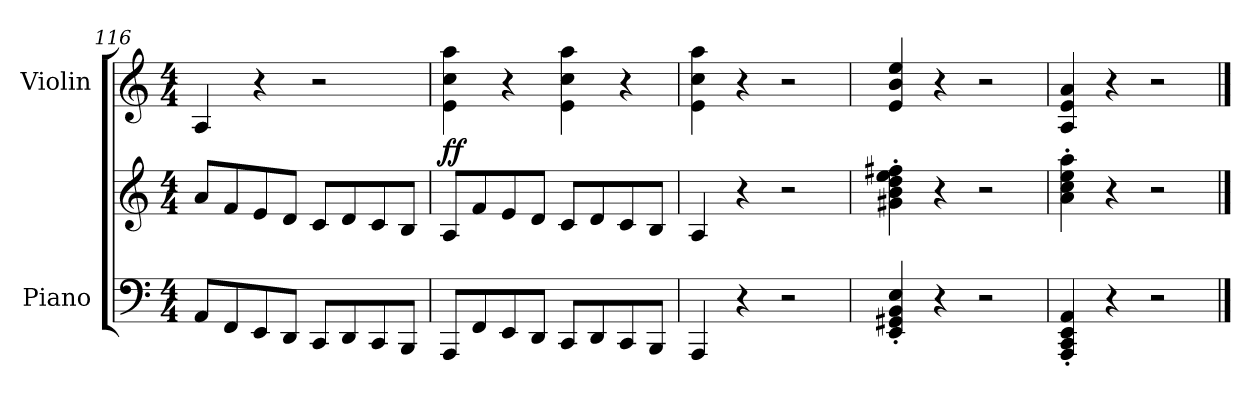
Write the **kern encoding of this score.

**kern	**kern	**kern	**dynam
*part2	*part2	*part1	*part1
*staff3	*staff2	*staff1	*staff1
*I"Piano	*	*I"Violin	*
*I'Pno.	*	*I'Vln.	*
*clefF4	*clefG2	*clefG2	*
*k[]	*k[]	*k[]	*
*M4/4	*M4/4	*M4/4	*
=116	=116	=116	=116
8AA/L	8a/L	4A/	.
8FF/	8f/	.	.
8EE/	8e/	4r	.
8DD/J	8d/J	.	.
8CC/L	8c/L	2r	.
8DD/	8d/	.	.
8CC/	8c/	.	.
8BBB/J	8B/J	.	.
=117	=117	=117	=117
!	!	!	!LO:DY:b
8AAA/L	8A/L	4e\ 4cc\ 4aa\	ff
8FF/	8f/	.	.
8EE/	8e/	4r	.
8DD/J	8d/J	.	.
8CC/L	8c/L	4e\ 4cc\ 4aa\	.
8DD/	8d/	.	.
8CC/	8c/	4r	.
8BBB/J	8B/J	.	.
=118	=118	=118	=118
4AAA/	4A/	4e\ 4cc\ 4aa\	.
4r	4r	4r	.
2r	2r	2r	.
=119	=119	=119	=119
4EE/' 4GG#X/' 4BB/' 4E/'	4g#X\' 4b\' 4dd\' 4ee\' 4ff#X\'	4e/ 4b/ 4ee/	.
4r	4r	4r	.
2r	2r	2r	.
=120	=120	=120	=120
4AAA/' 4CC/' 4EE/' 4AA/'	4a\' 4cc\' 4ee\' 4aa\'	4A/ 4e/ 4a/	.
4r	4r	4r	.
2r	2r	2r	.
==	==	==	==
*-	*-	*-	*-
